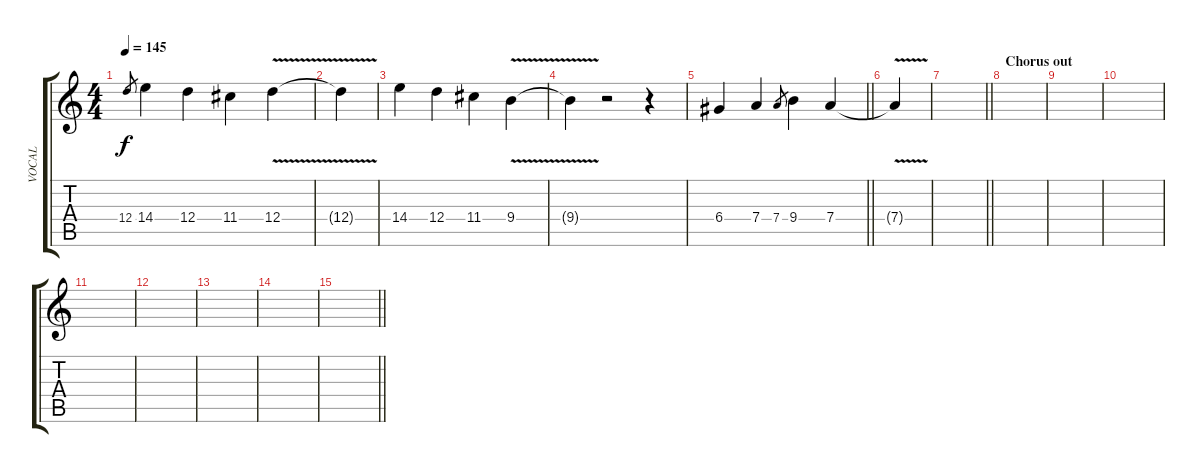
\track ("VOCAL" "VOCAL") {instrument acousticguitarsteel}
\staff {score tabs}
\tuning (E4 B3 G3 D3 A2 E2) {hide}
\ts (4 4)
\tempo 145
\clef g2
\ks c
12.4.8{gr dy f} 14.4.4 12.4.4 11.4.4 12.4{v}.4 |
12.4{t}.4 |
14.4.4 12.4.4 11.4.4 9.4{v}.4 |
9.4{t}.4 r.2 r.4 |
\barLineRight lightlight
6.4.4 7.4.4 7.4.8{gr} 9.4.4 7.4.4 |
7.4{v t}.4 |
\barLineRight lightlight
|
\section ("" "Chorus out")
|
|
|
|
|
|
|
\barLineRight lightlight
